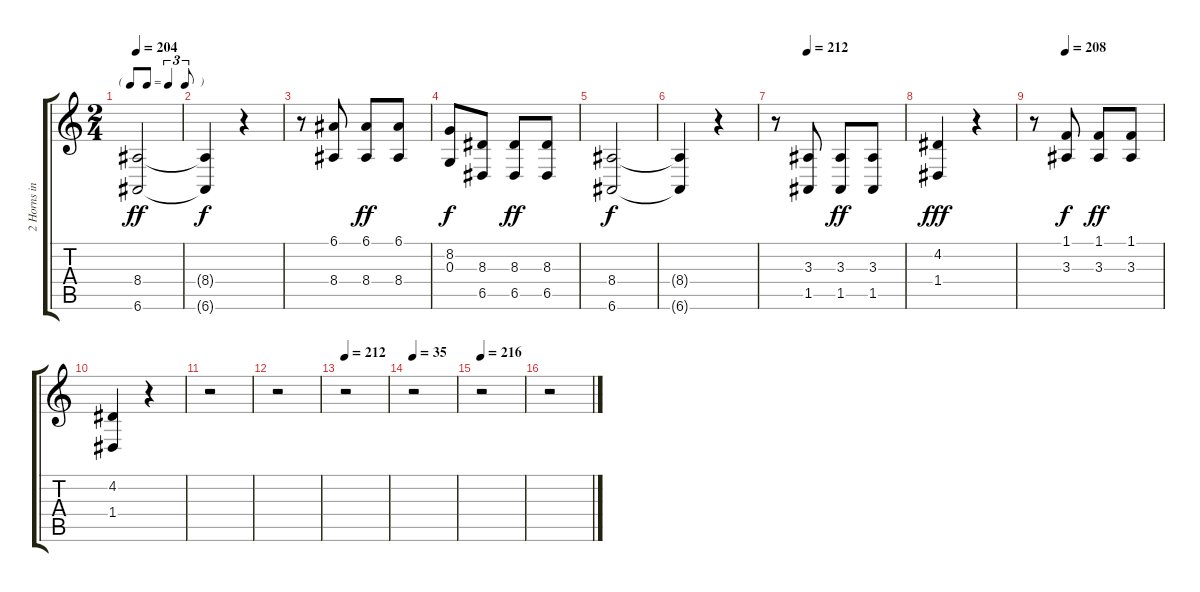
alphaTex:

\track ("2 Horns in Eb" "2 Horns in") {instrument frenchhorn}
\staff {score tabs}
\tuning (E4 B3 G3 D3 A2 E2) {hide}
\ts (2 4)
\tf triplet8th
\tempo 204
\clef g2
\ks c
(8.4 6.6).2{dy ff} |
(8.4{t} 6.6{t}).4{dy f} r.4 |
r.8 (6.1 8.4).8 (6.1 8.4).8{dy ff} (6.1 8.4).8 |
(8.2 0.3).8{dy f} (8.3 6.5).8 (8.3 6.5).8{dy ff} (8.3 6.5).8 |
(8.4 6.6).2{dy f} |
(8.4{t} 6.6{t}).4 r.4 |
\tempo (212 0.25)
r.8 (3.3 1.5).8 (3.3 1.5).8{dy ff} (3.3 1.5).8 |
(4.2 1.4).4{dy fff} r.4 |
\tempo (208 0.25)
r.8 (1.1 3.3).8{dy f} (1.1 3.3).8{dy ff} (1.1 3.3).8 |
(4.2 1.4).4 r.4 |
r.2 |
r.2 |
\tempo 212
r.2 |
\tempo 35
r.2 |
\tempo 216
r.2 |
r.2
